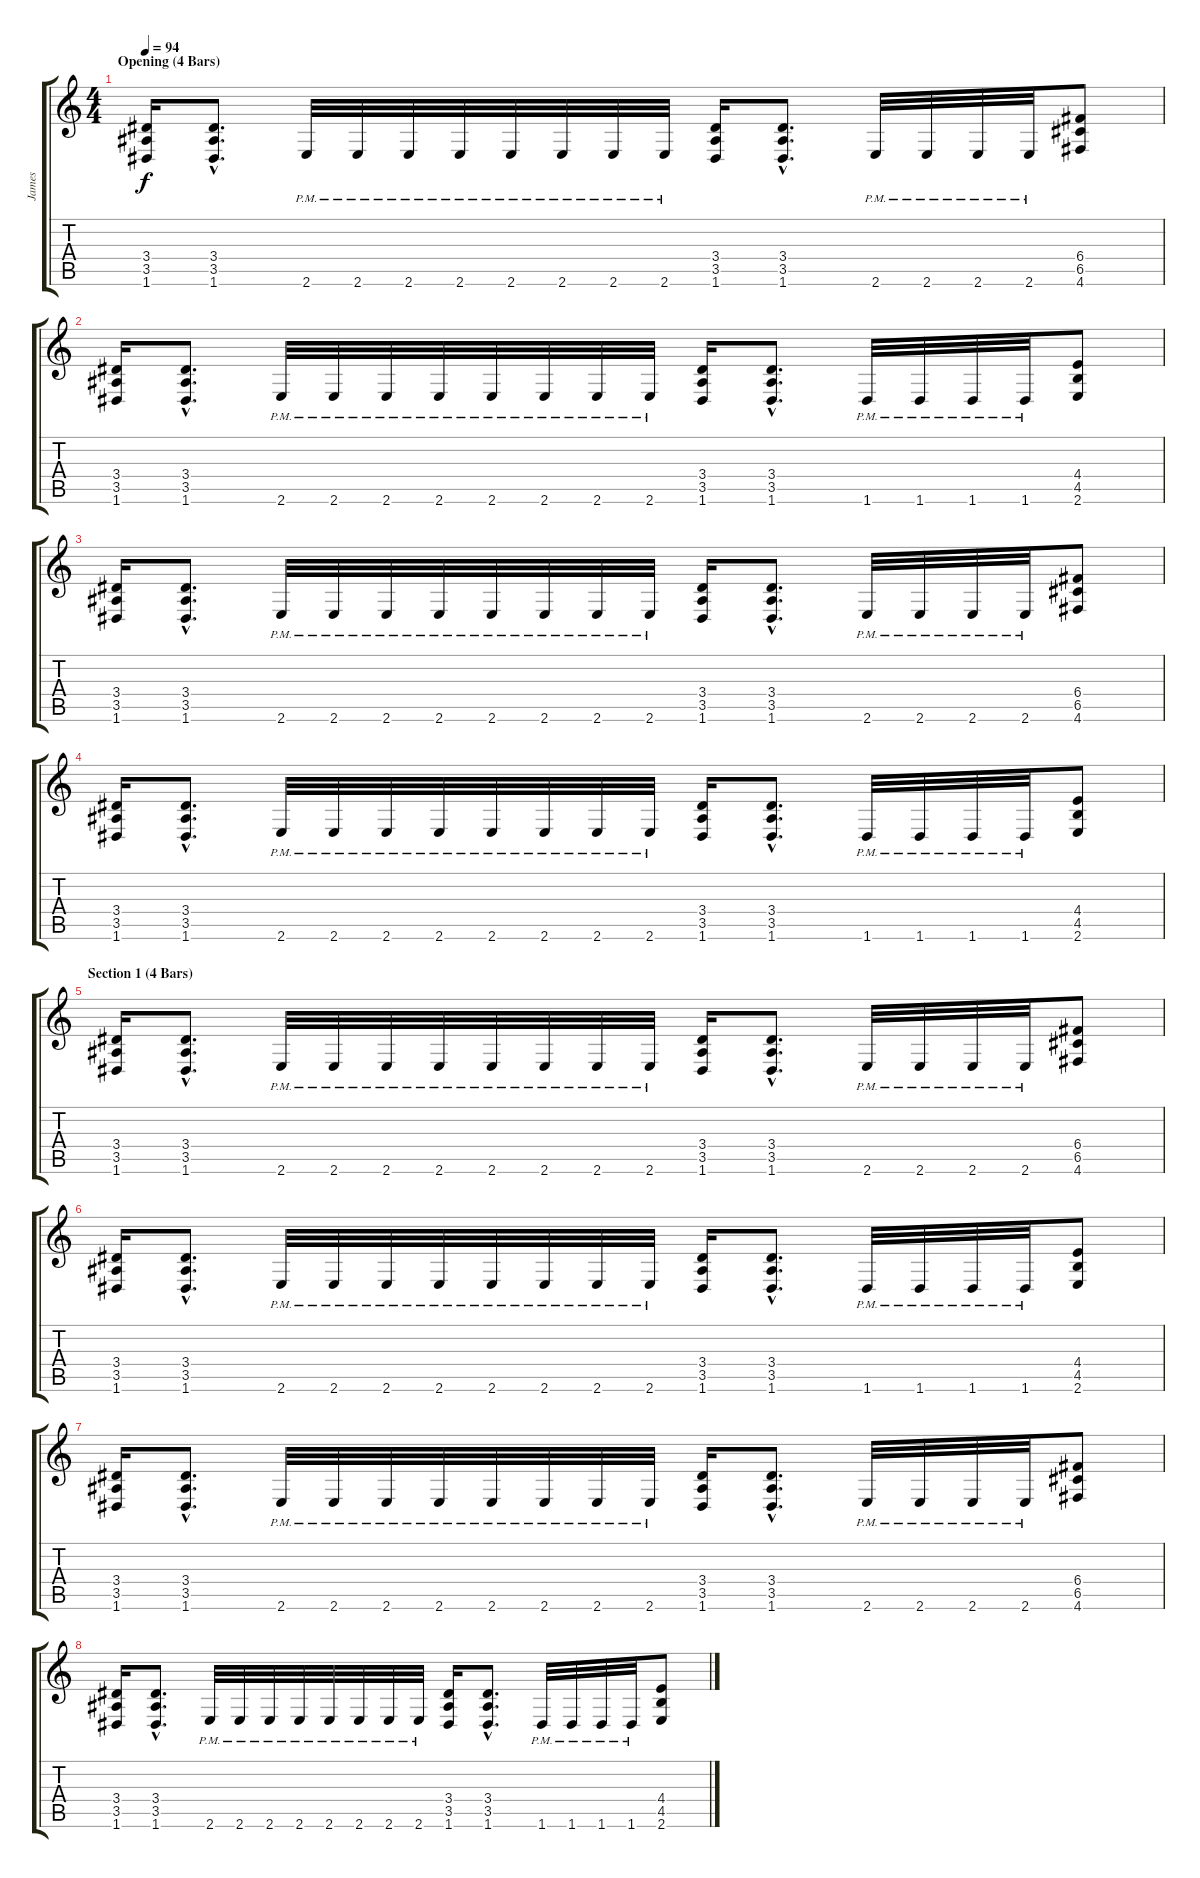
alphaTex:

\track ("James" "James") {instrument distortionguitar}
\staff {score tabs}
\tuning (D4 A3 F3 C3 G2 D2) {hide}
\ts (4 4)
\section ("" "Opening (4 Bars)")
\tempo 94
\clef g2
\ks c
(3.4 3.5 1.6).16{dy f instrument distortionguitar} (3.4{hac} 3.5{hac} 1.6{hac}).8{d} 2.6{pm}.32 2.6{pm}.32 2.6{pm}.32 2.6{pm}.32 2.6{pm}.32 2.6{pm}.32 2.6{pm}.32 2.6{pm}.32 (3.4 3.5 1.6).16 (3.4{hac} 3.5{hac} 1.6{hac}).8{d} 2.6{pm}.32 2.6{pm}.32 2.6{pm}.32 2.6{pm}.32 (6.4 6.5 4.6).8 |
(3.4 3.5 1.6).16 (3.4{hac} 3.5{hac} 1.6{hac}).8{d} 2.6{pm}.32 2.6{pm}.32 2.6{pm}.32 2.6{pm}.32 2.6{pm}.32 2.6{pm}.32 2.6{pm}.32 2.6{pm}.32 (3.4 3.5 1.6).16 (3.4{hac} 3.5{hac} 1.6{hac}).8{d} 1.6{pm}.32 1.6{pm}.32 1.6{pm}.32 1.6{pm}.32 (4.4 4.5 2.6).8 |
(3.4 3.5 1.6).16 (3.4{hac} 3.5{hac} 1.6{hac}).8{d} 2.6{pm}.32 2.6{pm}.32 2.6{pm}.32 2.6{pm}.32 2.6{pm}.32 2.6{pm}.32 2.6{pm}.32 2.6{pm}.32 (3.4 3.5 1.6).16 (3.4{hac} 3.5{hac} 1.6{hac}).8{d} 2.6{pm}.32 2.6{pm}.32 2.6{pm}.32 2.6{pm}.32 (6.4 6.5 4.6).8 |
(3.4 3.5 1.6).16 (3.4{hac} 3.5{hac} 1.6{hac}).8{d} 2.6{pm}.32 2.6{pm}.32 2.6{pm}.32 2.6{pm}.32 2.6{pm}.32 2.6{pm}.32 2.6{pm}.32 2.6{pm}.32 (3.4 3.5 1.6).16 (3.4{hac} 3.5{hac} 1.6{hac}).8{d} 1.6{pm}.32 1.6{pm}.32 1.6{pm}.32 1.6{pm}.32 (4.4 4.5 2.6).8 |
\section ("" "Section 1 (4 Bars)")
(3.4 3.5 1.6).16 (3.4{hac} 3.5{hac} 1.6{hac}).8{d} 2.6{pm}.32 2.6{pm}.32 2.6{pm}.32 2.6{pm}.32 2.6{pm}.32 2.6{pm}.32 2.6{pm}.32 2.6{pm}.32 (3.4 3.5 1.6).16 (3.4{hac} 3.5{hac} 1.6{hac}).8{d} 2.6{pm}.32 2.6{pm}.32 2.6{pm}.32 2.6{pm}.32 (6.4 6.5 4.6).8 |
(3.4 3.5 1.6).16 (3.4{hac} 3.5{hac} 1.6{hac}).8{d} 2.6{pm}.32 2.6{pm}.32 2.6{pm}.32 2.6{pm}.32 2.6{pm}.32 2.6{pm}.32 2.6{pm}.32 2.6{pm}.32 (3.4 3.5 1.6).16 (3.4{hac} 3.5{hac} 1.6{hac}).8{d} 1.6{pm}.32 1.6{pm}.32 1.6{pm}.32 1.6{pm}.32 (4.4 4.5 2.6).8 |
(3.4 3.5 1.6).16 (3.4{hac} 3.5{hac} 1.6{hac}).8{d} 2.6{pm}.32 2.6{pm}.32 2.6{pm}.32 2.6{pm}.32 2.6{pm}.32 2.6{pm}.32 2.6{pm}.32 2.6{pm}.32 (3.4 3.5 1.6).16 (3.4{hac} 3.5{hac} 1.6{hac}).8{d} 2.6{pm}.32 2.6{pm}.32 2.6{pm}.32 2.6{pm}.32 (6.4 6.5 4.6).8 |
(3.4 3.5 1.6).16 (3.4{hac} 3.5{hac} 1.6{hac}).8{d} 2.6{pm}.32 2.6{pm}.32 2.6{pm}.32 2.6{pm}.32 2.6{pm}.32 2.6{pm}.32 2.6{pm}.32 2.6{pm}.32 (3.4 3.5 1.6).16 (3.4{hac} 3.5{hac} 1.6{hac}).8{d} 1.6{pm}.32 1.6{pm}.32 1.6{pm}.32 1.6{pm}.32 (4.4 4.5 2.6).8
